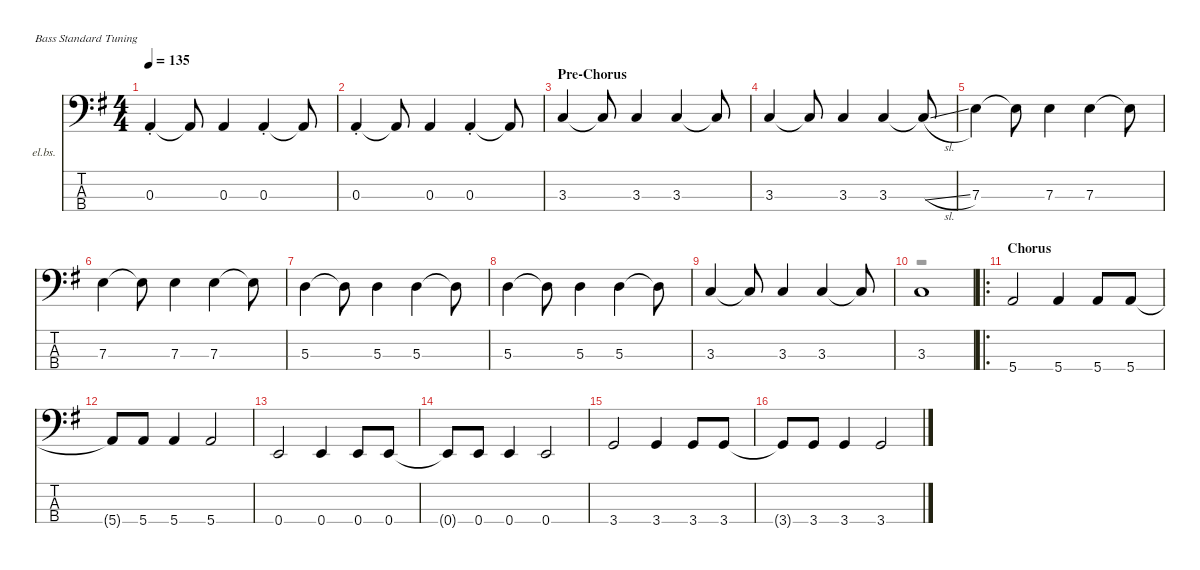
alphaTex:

\defaultSystemsLayout 4
\hideDynamics
\bracketExtendMode nobrackets
\firstSystemTrackNameOrientation horizontal
\otherSystemsTrackNameOrientation horizontal
\track ("Electric Bass" "el.bs.") {instrument electricbassfinger}
\staff {score tabs}
\tuning (G2 D2 A1 E1)
\voice
\ts (4 4)
\tempo 135
\clef f4
\ks eminor
0.3{st}.4{dy mf} 0.3{t}.8 0.3.4 0.3{st}.4 0.3{t}.8 |
0.3{st}.4 0.3{t}.8 0.3.4 0.3{st}.4 0.3{t}.8 |
\section ("" "Pre-Chorus")
3.3.4 3.3{t}.8 3.3.4 3.3.4 3.3{t}.8 |
3.3.4 3.3{t}.8 3.3.4 3.3.4 3.3{sl t}.8 |
7.3.4 7.3{t}.8 7.3.4 7.3.4 7.3{t}.8 |
7.3.4 7.3{t}.8 7.3.4 7.3.4 7.3{t}.8 |
5.3.4 5.3{t}.8 5.3.4 5.3.4 5.3{t}.8 |
5.3.4 5.3{t}.8 5.3.4 5.3.4 5.3{t}.8 |
3.3.4 3.3{t}.8 3.3.4 3.3.4 3.3{t}.8 |
3.3.1 |
\ro
\section ("" "Chorus")
5.4.2 5.4.4 5.4.8 5.4.8 |
5.4{t}.8 5.4.8 5.4.4 5.4.2 |
0.4.2 0.4.4 0.4.8 0.4.8 |
0.4{t}.8 0.4.8 0.4.4 0.4.2 |
3.4.2 3.4.4 3.4.8 3.4.8 |
3.4{t}.8 3.4.8 3.4.4 3.4.2
\voice
\clef f4
\ottava regular
\simile none
\ks eminor
|
|
|
|
|
|
|
|
|
r.1{dy mf} |
|
|
|
|
|
\voice
\clef f4
\ottava regular
\simile none
\ks eminor
|
|
|
|
|
|
|
|
|
r.1{dy mf} |
|
|
|
|
|
\voice
\clef f4
\ottava regular
\simile none
\ks eminor
|
|
|
|
|
|
|
|
|
r.1{dy mf} |
|
|
|
|
|
